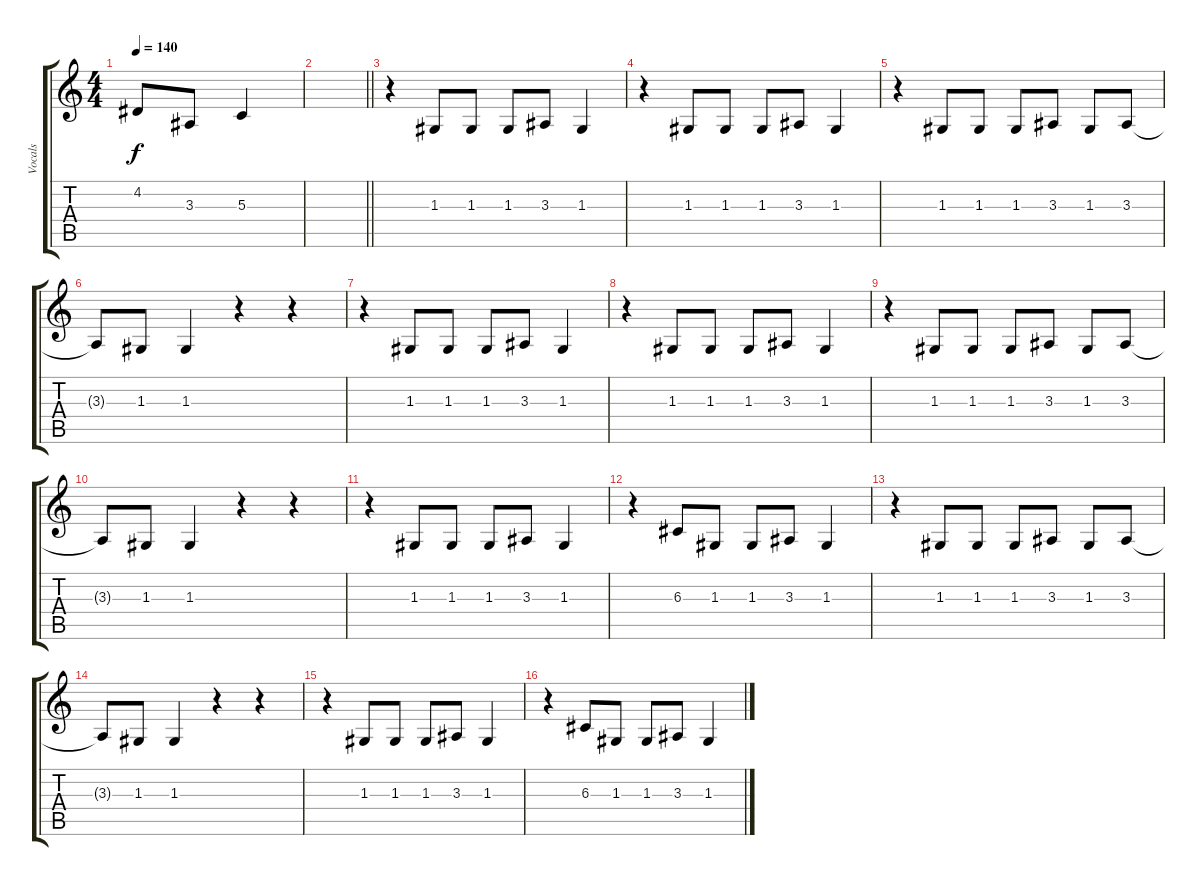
\track ("Vocals" "Vocals") {instrument clarinet}
\staff {score tabs}
\tuning (E4 B3 G3 D3 A2 E2) {hide}
\ts (4 4)
\tempo 140
\clef g2
\ks c
4.2{t}.8{dy f} 3.3.8 5.3.4 |
\barLineRight lightlight
|
r.4 1.3.8 1.3.8 1.3.8 3.3.8 1.3.4 |
r.4 1.3.8 1.3.8 1.3.8 3.3.8 1.3.4 |
r.4 1.3.8 1.3.8 1.3.8 3.3.8 1.3.8 3.3.8 |
3.3{t}.8 1.3.8 1.3.4 r.4 r.4 |
r.4 1.3.8 1.3.8 1.3.8 3.3.8 1.3.4 |
r.4 1.3.8 1.3.8 1.3.8 3.3.8 1.3.4 |
r.4 1.3.8 1.3.8 1.3.8 3.3.8 1.3.8 3.3.8 |
3.3{t}.8 1.3.8 1.3.4 r.4 r.4 |
r.4 1.3.8 1.3.8 1.3.8 3.3.8 1.3.4 |
r.4 6.3.8 1.3.8 1.3.8 3.3.8 1.3.4 |
r.4 1.3.8 1.3.8 1.3.8 3.3.8 1.3.8 3.3.8 |
3.3{t}.8 1.3.8 1.3.4 r.4 r.4 |
r.4 1.3.8 1.3.8 1.3.8 3.3.8 1.3.4 |
r.4 6.3.8 1.3.8 1.3.8 3.3.8 1.3.4
